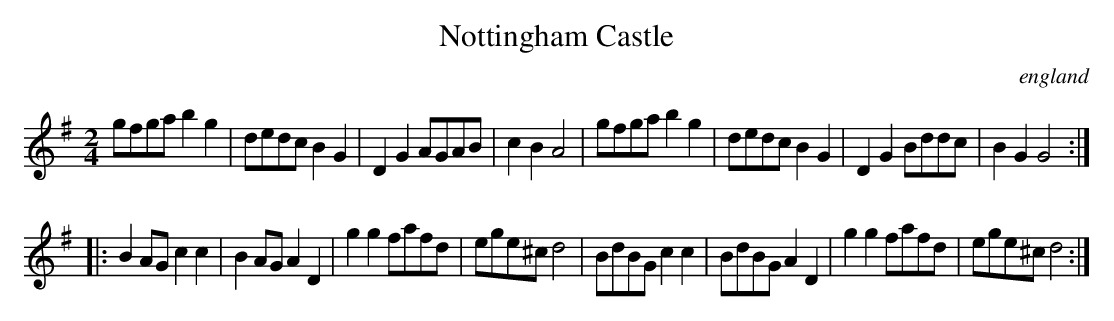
X:1
T:Nottingham Castle
O:england
M:2/4
L:1/8
K:G
gfga b2g2 | dedc B2G2 | D2G2 AGAB | c2B2 A4 |\
gfga b2g2 | dedc B2G2 | D2G2 Bddc | B2G2 G4 :|
|:B2AG c2c2| B2AG A2D2 | g2g2 fafd| ege^c d4| \
BdBG c2c2 | BdBG A2D2 | g2g2 fafd | ege^c d4:|
